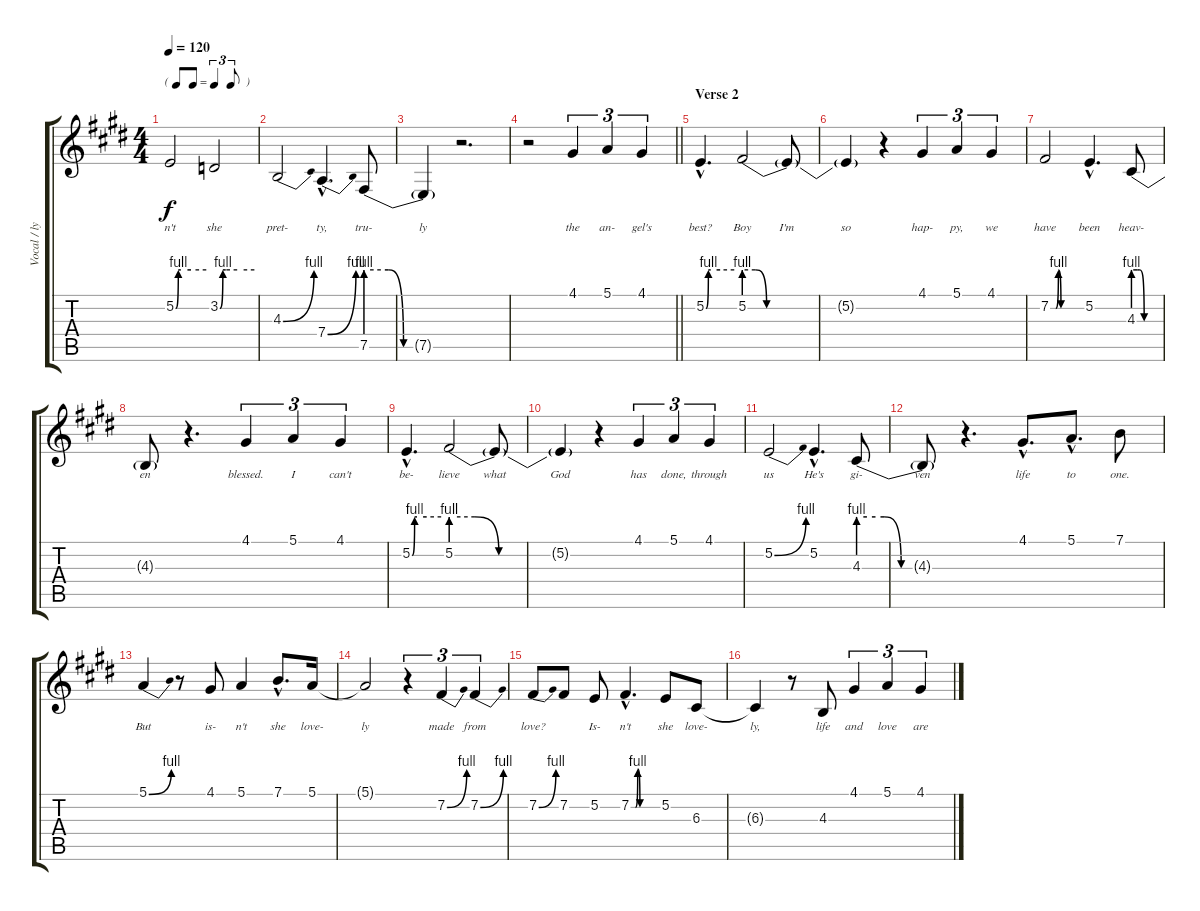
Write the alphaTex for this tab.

\track ("Vocal / lyrics" "Vocal / ly") {instrument shakuhachi}
\staff {score tabs}
\tuning (E4 B3 G3 D3 A2 E2) {hide}
\ts (4 4)
\tf triplet8th
\tempo 120
\clef g2
\ks e
5.2{be (custom 0 0 5 4 10 4 30 4 60 4)}.2{lyrics (0 "n't") lyrics (1 "") lyrics (2 "") lyrics (3 "") lyrics (4 "") dy f} 3.2{be (custom 0 0 5 4 10 4 30 4 60 4)}.2{lyrics (0 "she") lyrics (1 "") lyrics (2 "") lyrics (3 "") lyrics (4 "")} |
4.3{be (bend 0 0 60 4)}.2{lyrics (0 "pret-") lyrics (1 "") lyrics (2 "") lyrics (3 "") lyrics (4 "")} 7.4{be (bend 0 0 60 4) hac}.4{d lyrics (0 "ty,") lyrics (1 "") lyrics (2 "") lyrics (3 "") lyrics (4 "")} 7.5{be (custom 0 4 10 4 15 4 25 0 40 0 60 0)}.8{lyrics (0 "tru-") lyrics (1 "") lyrics (2 "") lyrics (3 "") lyrics (4 "")} |
7.5{t}.4{lyrics (0 "ly") lyrics (1 "") lyrics (2 "") lyrics (3 "") lyrics (4 "")} r.2{d} |
\barLineRight lightlight
r.2 4.1.4{tu (3 2) lyrics (0 "the") lyrics (1 "") lyrics (2 "") lyrics (3 "") lyrics (4 "")} 5.1.4{tu (3 2) lyrics (0 "an-") lyrics (1 "") lyrics (2 "") lyrics (3 "") lyrics (4 "")} 4.1.4{tu (3 2) lyrics (0 "gel's") lyrics (1 "") lyrics (2 "") lyrics (3 "") lyrics (4 "")} |
\section ("" "Verse 2")
5.2{be (custom 0 0 5 4 10 4 30 4 60 4) hac}.4{d lyrics (0 "best?") lyrics (1 "") lyrics (2 "") lyrics (3 "") lyrics (4 "")} 5.2{be (custom 0 4 5 4 10 0 20 0 40 0 60 0)}.2{lyrics (0 "Boy") lyrics (1 "") lyrics (2 "") lyrics (3 "") lyrics (4 "")} 5.2{t}.8{lyrics (0 "I'm") lyrics (1 "") lyrics (2 "") lyrics (3 "") lyrics (4 "")} |
5.2{t}.4{lyrics (0 "so") lyrics (1 "") lyrics (2 "") lyrics (3 "") lyrics (4 "")} r.4 4.1.4{tu (3 2) lyrics (0 "hap-") lyrics (1 "") lyrics (2 "") lyrics (3 "") lyrics (4 "")} 5.1.4{tu (3 2) lyrics (0 "py,") lyrics (1 "") lyrics (2 "") lyrics (3 "") lyrics (4 "")} 4.1.4{tu (3 2) lyrics (0 "we") lyrics (1 "") lyrics (2 "") lyrics (3 "") lyrics (4 "")} |
7.2{be (custom 0 0 10 0 15 4 20 0 30 0 45 0 60 0)}.2{lyrics (0 "have") lyrics (1 "") lyrics (2 "") lyrics (3 "") lyrics (4 "")} 5.2{hac}.4{d lyrics (0 "been") lyrics (1 "") lyrics (2 "") lyrics (3 "") lyrics (4 "")} 4.3{be (custom 0 4 10 4 15 4 25 0 40 0 60 0)}.8{lyrics (0 "heav-") lyrics (1 "") lyrics (2 "") lyrics (3 "") lyrics (4 "")} |
4.3{t}.8{lyrics (0 "en") lyrics (1 "") lyrics (2 "") lyrics (3 "") lyrics (4 "")} r.4{d} 4.1.4{tu (3 2) lyrics (0 "blessed.") lyrics (1 "") lyrics (2 "") lyrics (3 "") lyrics (4 "")} 5.1.4{tu (3 2) lyrics (0 "I") lyrics (1 "") lyrics (2 "") lyrics (3 "") lyrics (4 "")} 4.1.4{tu (3 2) lyrics (0 "can't") lyrics (1 "") lyrics (2 "") lyrics (3 "") lyrics (4 "")} |
5.2{be (custom 0 0 5 4 10 4 30 4 60 4) hac}.4{d lyrics (0 "be-") lyrics (1 "") lyrics (2 "") lyrics (3 "") lyrics (4 "")} 5.2{be (custom 0 4 10 4 20 0 40 0 60 0)}.2{lyrics (0 "lieve") lyrics (1 "") lyrics (2 "") lyrics (3 "") lyrics (4 "")} 5.2{t}.8{lyrics (0 "what") lyrics (1 "") lyrics (2 "") lyrics (3 "") lyrics (4 "")} |
5.2{t}.4{lyrics (0 "God") lyrics (1 "") lyrics (2 "") lyrics (3 "") lyrics (4 "")} r.4 4.1.4{tu (3 2) lyrics (0 "has") lyrics (1 "") lyrics (2 "") lyrics (3 "") lyrics (4 "")} 5.1.4{tu (3 2) lyrics (0 "done,") lyrics (1 "") lyrics (2 "") lyrics (3 "") lyrics (4 "")} 4.1.4{tu (3 2) lyrics (0 "through") lyrics (1 "") lyrics (2 "") lyrics (3 "") lyrics (4 "")} |
5.2{be (bend 0 0 60 4)}.2{lyrics (0 "us") lyrics (1 "") lyrics (2 "") lyrics (3 "") lyrics (4 "")} 5.2{hac}.4{d lyrics (0 "He's") lyrics (1 "") lyrics (2 "") lyrics (3 "") lyrics (4 "")} 4.3{be (custom 0 4 5 4 10 4 15 4 25 0 40 0 60 0)}.8{lyrics (0 "gi-") lyrics (1 "") lyrics (2 "") lyrics (3 "") lyrics (4 "")} |
4.3{t}.8{lyrics (0 "ven") lyrics (1 "") lyrics (2 "") lyrics (3 "") lyrics (4 "")} r.4{d} 4.1{hac}.8{d lyrics (0 "life") lyrics (1 "") lyrics (2 "") lyrics (3 "") lyrics (4 "")} 5.1{hac}.8{d lyrics (0 "to") lyrics (1 "") lyrics (2 "") lyrics (3 "") lyrics (4 "")} 7.1.8{lyrics (0 "one.") lyrics (1 "") lyrics (2 "") lyrics (3 "") lyrics (4 "")} |
5.1{be (bend 0 0 60 4)}.4{lyrics (0 "But") lyrics (1 "") lyrics (2 "") lyrics (3 "") lyrics (4 "")} r.8 4.1.8{lyrics (0 "is-") lyrics (1 "") lyrics (2 "") lyrics (3 "") lyrics (4 "")} 5.1.4{lyrics (0 "n't") lyrics (1 "") lyrics (2 "") lyrics (3 "") lyrics (4 "")} 7.1{hac}.8{d lyrics (0 "she") lyrics (1 "") lyrics (2 "") lyrics (3 "") lyrics (4 "")} 5.1.16{lyrics (0 "love-") lyrics (1 "") lyrics (2 "") lyrics (3 "") lyrics (4 "")} |
5.1{t}.2{lyrics (0 "ly") lyrics (1 "") lyrics (2 "") lyrics (3 "") lyrics (4 "")} r.4{tu (3 2)} 7.2{be (bend 0 0 60 4)}.4{tu (3 2) lyrics (0 "made") lyrics (1 "") lyrics (2 "") lyrics (3 "") lyrics (4 "")} 7.2{be (bend 0 0 60 4)}.4{tu (3 2) lyrics (0 "from") lyrics (1 "") lyrics (2 "") lyrics (3 "") lyrics (4 "")} |
7.2{be (bend 0 0 60 4)}.8{lyrics (0 "love?") lyrics (1 "") lyrics (2 "") lyrics (3 "") lyrics (4 "")} 7.2.8{lyrics (0 "") lyrics (1 "") lyrics (2 "") lyrics (3 "") lyrics (4 "")} 5.2.8{lyrics (0 "Is-") lyrics (1 "") lyrics (2 "") lyrics (3 "") lyrics (4 "")} 7.2{be (custom 0 0 10 0 15 4 20 0 30 0 45 0 60 0) hac}.4{d lyrics (0 "n't") lyrics (1 "") lyrics (2 "") lyrics (3 "") lyrics (4 "")} 5.2.8{lyrics (0 "she") lyrics (1 "") lyrics (2 "") lyrics (3 "") lyrics (4 "")} 6.3.8{lyrics (0 "love-") lyrics (1 "") lyrics (2 "") lyrics (3 "") lyrics (4 "")} |
6.3{t}.4{lyrics (0 "ly,") lyrics (1 "") lyrics (2 "") lyrics (3 "") lyrics (4 "")} r.8 4.3.8{lyrics (0 "life") lyrics (1 "") lyrics (2 "") lyrics (3 "") lyrics (4 "")} 4.1.4{tu (3 2) lyrics (0 "and") lyrics (1 "") lyrics (2 "") lyrics (3 "") lyrics (4 "")} 5.1.4{tu (3 2) lyrics (0 "love") lyrics (1 "") lyrics (2 "") lyrics (3 "") lyrics (4 "")} 4.1.4{tu (3 2) lyrics (0 "are") lyrics (1 "") lyrics (2 "") lyrics (3 "") lyrics (4 "")}
